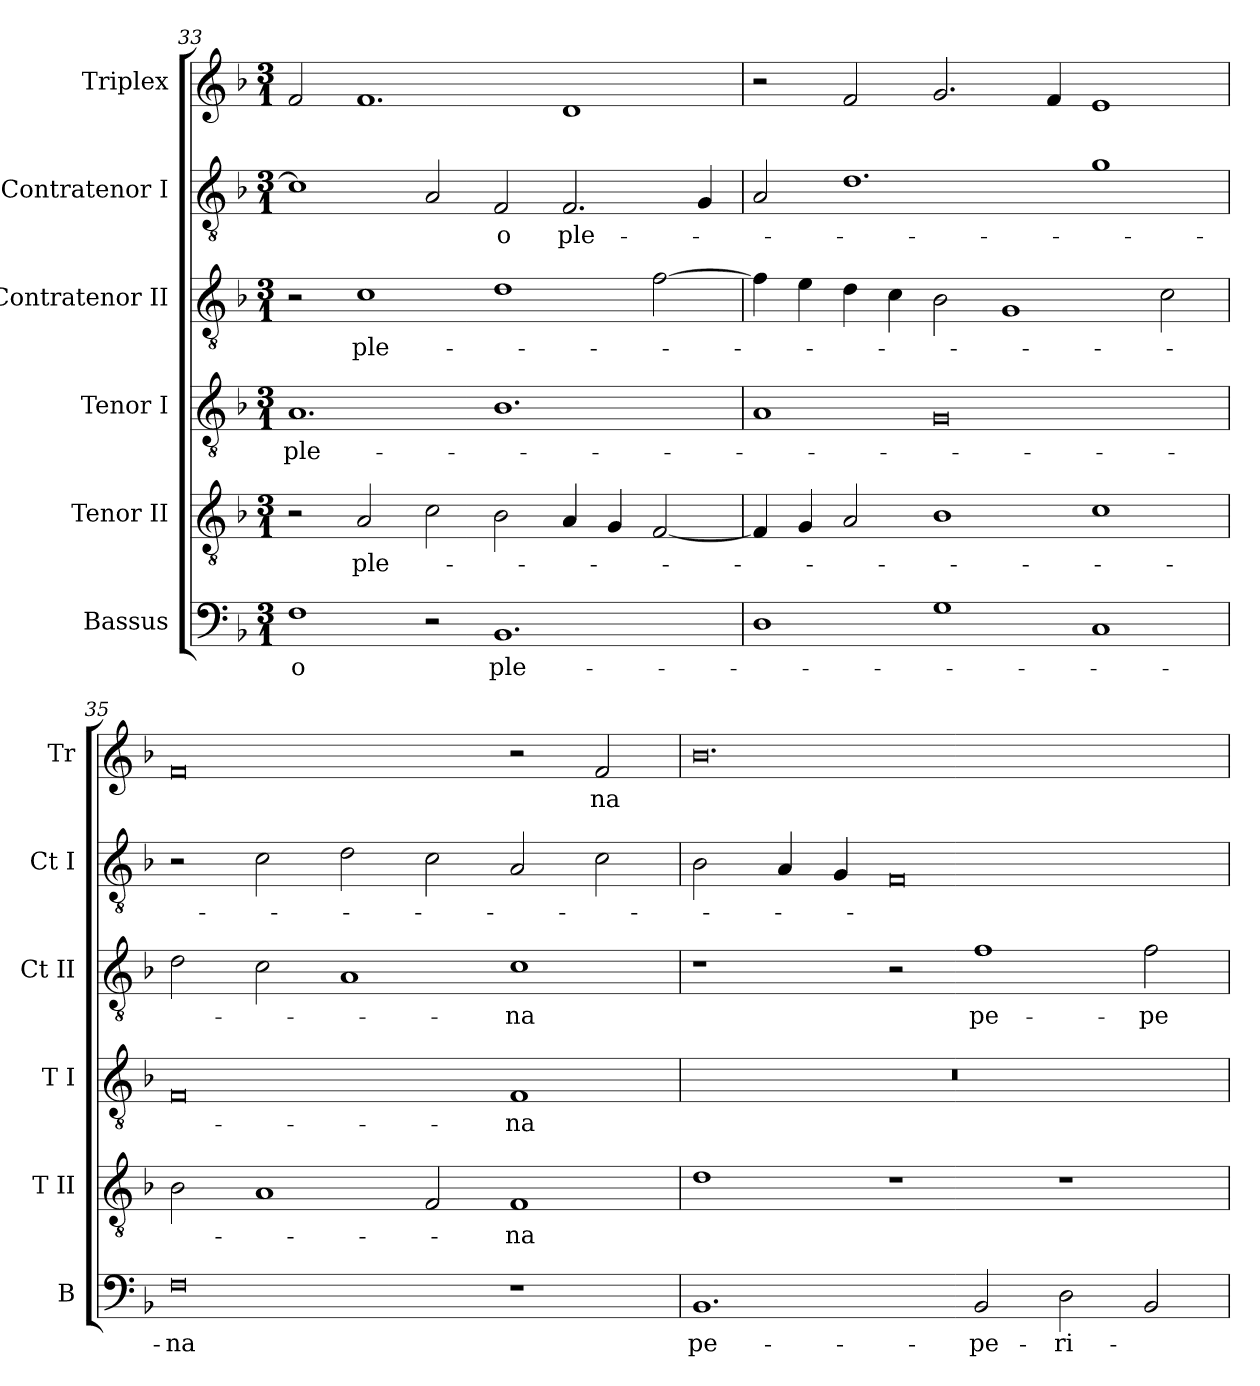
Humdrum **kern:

**kern	**text	**kern	**text	**kern	**text	**kern	**text	**kern	**text	**kern	**text
*part6	*part6	*part5	*part5	*part4	*part4	*part3	*part3	*part2	*part2	*part1	*part1
*staff6	*staff6	*staff5	*staff5	*staff4	*staff4	*staff3	*staff3	*staff2	*staff2	*staff1	*staff1
*I"Bassus	*	*I"Tenor II	*	*I"Tenor I	*	*I"Contratenor II	*	*I"Contratenor I	*	*I"Triplex	*
*I'B	*	*I'T II	*	*I'T I	*	*I'Ct II	*	*I'Ct I	*	*I'Tr	*
*clefF4	*	*clefGv2	*	*clefGv2	*	*clefGv2	*	*clefGv2	*	*clefG2	*
*	*	*ITrd7c12	*	*ITrd7c12	*	*ITrd7c12	*	*ITrd7c12	*	*	*
*k[b-]	*	*k[b-]	*	*k[b-]	*	*k[b-]	*	*k[b-]	*	*k[b-]	*
*F:	*	*F:	*	*F:	*	*F:	*	*F:	*	*F:	*
*M3/1	*	*M3/1	*	*M3/1	*	*M3/1	*	*M3/1	*	*M3/1	*
=33	=33	=33	=33	=33	=33	=33	=33	=33	=33	=33	=33
!	!LO:LY:b:color=#000000	!	!	!	!	!	!	!	!	!	!
!	!	!	!	!	!LO:LY:b:color=#000000	!	!	!	!	!	!
1Fi	-o	2r	.	1.AAi	ple-	2r	.	1Ci]	.	2fi/	.
!	!	!	!LO:LY:b:color=#000000	!	!	!	!	!	!	!	!
!	!	!	!	!	!	!	!LO:LY:b:color=#000000	!	!	!	!
.	.	2AAi/	ple-	.	.	1Ci	ple-	.	.	1.fi	.
2r	.	2Ci\	.	.	.	.	.	2AAi/	.	.	.
!	!LO:LY:b:color=#000000	!	!	!	!	!	!	!	!	!	!
!	!	!	!	!	!	!	!	!	!LO:LY:b:color=#000000	!	!
1.BB-i	ple-	2BB-i\	.	1.BB-i	.	1Di	.	2FFi/	-o	.	.
!	!	!	!	!	!	!	!	!	!LO:LY:b:color=#000000	!	!
.	.	4AAi/	.	.	.	.	.	2.FFi/	ple-	1di	.
.	.	4GGi/	.	.	.	.	.	.	.	.	.
.	.	[<2FFi/	.	.	.	[>2Fi\	.	.	.	.	.
.	.	.	.	.	.	.	.	4GGi/	.	.	.
=34	=34	=34	=34	=34	=34	=34	=34	=34	=34	=34	=34
1Di	.	4FFi/]	.	1AAi	.	4Fi\]	.	2AAi/	.	2r	.
.	.	4GGi/	.	.	.	4Ei\	.	.	.	.	.
.	.	2AAi/	.	.	.	4Di\	.	1.Di	.	2fi/	.
.	.	.	.	.	.	4Ci\	.	.	.	.	.
1Gi	.	1BB-i	.	0GGi	.	2BB-i\	.	.	.	2.gi/	.
.	.	.	.	.	.	1GGi	.	.	.	.	.
.	.	.	.	.	.	.	.	.	.	4fi/	.
1Ci	.	1Ci	.	.	.	.	.	1Gi	.	1ei	.
.	.	.	.	.	.	2Ci\	.	.	.	.	.
!!LO:PB:g=z
=35	=35	=35	=35	=35	=35	=35	=35	=35	=35	=35	=35
!	!LO:LY:b:color=#000000	!	!	!	!	!	!	!	!	!	!
0Fi	-na	2BB-i\	.	0FFi	.	2Di\	.	2r	.	0fi	.
.	.	1AAi	.	.	.	2Ci\	.	2Ci\	.	.	.
.	.	.	.	.	.	1AAi	.	2Di\	.	.	.
.	.	2FFi/	.	.	.	.	.	2Ci\	.	.	.
!	!	!	!LO:LY:b:color=#000000	!	!	!	!	!	!	!	!
!	!	!	!	!	!LO:LY:b:color=#000000	!	!	!	!	!	!
!	!	!	!	!	!	!	!LO:LY:b:color=#000000	!	!	!	!
1r	.	1FFi	-na	1FFi	-na	1Ci	-na	2AAi/	.	2r	.
!	!	!	!	!	!	!	!	!	!	!	!LO:LY:b:color=#000000
.	.	.	.	.	.	.	.	2Ci\	.	2fi/	-na
=36	=36	=36	=36	=36	=36	=36	=36	=36	=36	=36	=36
!	!LO:LY:b:color=#000000	!	!	!LO:N:vis=1	!	!	!	!	!	!	!
1.BB-i	pe-	1Di	.	0.r	.	1r	.	2BB-i\	.	0.b-i	.
.	.	.	.	.	.	.	.	4AAi/	.	.	.
.	.	.	.	.	.	.	.	4GGi/	.	.	.
.	.	1r	.	.	.	2r	.	0FFi	.	.	.
!	!LO:LY:b:color=#000000	!	!	!	!	!	!	!	!	!	!
!	!	!	!	!	!	!	!LO:LY:b:color=#000000	!	!	!	!
2BB-i/	-pe-	.	.	.	.	1Fi	pe-	.	.	.	.
!	!LO:LY:b:color=#000000	!	!	!	!	!	!	!	!	!	!
2Di\	-ri-	1r	.	.	.	.	.	.	.	.	.
!	!	!	!	!	!	!	!LO:LY:b:color=#000000	!	!	!	!
2BB-i/	.	.	.	.	.	2Fi\	-pe-	.	.	.	.
=	=	=	=	=	=	=	=	=	=	=	=
*-	*-	*-	*-	*-	*-	*-	*-	*-	*-	*-	*-
